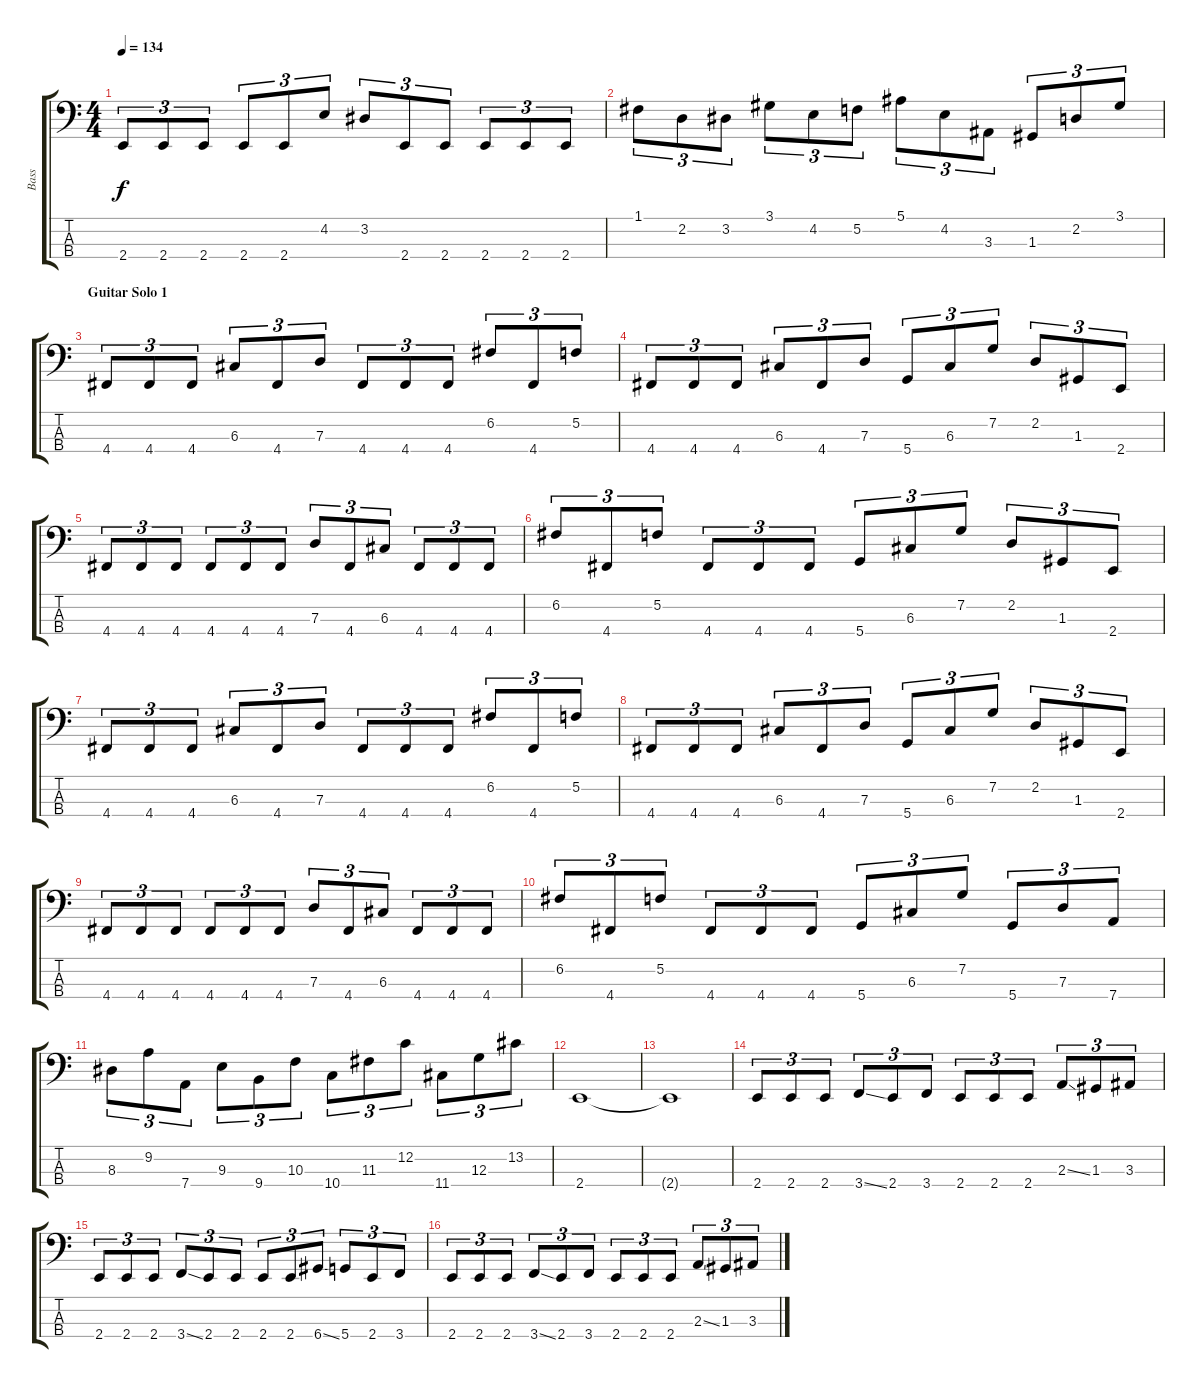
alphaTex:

\track ("Bass" "Bass") {instrument electricbassfinger}
\staff {score tabs}
\tuning (F2 C2 G1 D1) {hide}
\ts (4 4)
\tempo 134
\clef f4
\ks c
2.4.8{tu (3 2) dy f} 2.4.8{tu (3 2)} 2.4.8{tu (3 2)} 2.4.8{tu (3 2)} 2.4.8{tu (3 2)} 4.2.8{tu (3 2)} 3.2.8{tu (3 2)} 2.4.8{tu (3 2)} 2.4.8{tu (3 2)} 2.4.8{tu (3 2)} 2.4.8{tu (3 2)} 2.4.8{tu (3 2)} |
1.1.8{tu (3 2)} 2.2.8{tu (3 2)} 3.2.8{tu (3 2)} 3.1.8{tu (3 2)} 4.2.8{tu (3 2)} 5.2.8{tu (3 2)} 5.1.8{tu (3 2)} 4.2.8{tu (3 2)} 3.3.8{tu (3 2)} 1.3.8{tu (3 2)} 2.2.8{tu (3 2)} 3.1.8{tu (3 2)} |
\section ("" "Guitar Solo 1")
4.4.8{tu (3 2)} 4.4.8{tu (3 2)} 4.4.8{tu (3 2)} 6.3.8{tu (3 2)} 4.4.8{tu (3 2)} 7.3.8{tu (3 2)} 4.4.8{tu (3 2)} 4.4.8{tu (3 2)} 4.4.8{tu (3 2)} 6.2.8{tu (3 2)} 4.4.8{tu (3 2)} 5.2.8{tu (3 2)} |
4.4.8{tu (3 2)} 4.4.8{tu (3 2)} 4.4.8{tu (3 2)} 6.3.8{tu (3 2)} 4.4.8{tu (3 2)} 7.3.8{tu (3 2)} 5.4.8{tu (3 2)} 6.3.8{tu (3 2)} 7.2.8{tu (3 2)} 2.2.8{tu (3 2)} 1.3.8{tu (3 2)} 2.4.8{tu (3 2)} |
4.4.8{tu (3 2)} 4.4.8{tu (3 2)} 4.4.8{tu (3 2)} 4.4.8{tu (3 2)} 4.4.8{tu (3 2)} 4.4.8{tu (3 2)} 7.3.8{tu (3 2)} 4.4.8{tu (3 2)} 6.3.8{tu (3 2)} 4.4.8{tu (3 2)} 4.4.8{tu (3 2)} 4.4.8{tu (3 2)} |
6.2.8{tu (3 2)} 4.4.8{tu (3 2)} 5.2.8{tu (3 2)} 4.4.8{tu (3 2)} 4.4.8{tu (3 2)} 4.4.8{tu (3 2)} 5.4.8{tu (3 2)} 6.3.8{tu (3 2)} 7.2.8{tu (3 2)} 2.2.8{tu (3 2)} 1.3.8{tu (3 2)} 2.4.8{tu (3 2)} |
4.4.8{tu (3 2)} 4.4.8{tu (3 2)} 4.4.8{tu (3 2)} 6.3.8{tu (3 2)} 4.4.8{tu (3 2)} 7.3.8{tu (3 2)} 4.4.8{tu (3 2)} 4.4.8{tu (3 2)} 4.4.8{tu (3 2)} 6.2.8{tu (3 2)} 4.4.8{tu (3 2)} 5.2.8{tu (3 2)} |
4.4.8{tu (3 2)} 4.4.8{tu (3 2)} 4.4.8{tu (3 2)} 6.3.8{tu (3 2)} 4.4.8{tu (3 2)} 7.3.8{tu (3 2)} 5.4.8{tu (3 2)} 6.3.8{tu (3 2)} 7.2.8{tu (3 2)} 2.2.8{tu (3 2)} 1.3.8{tu (3 2)} 2.4.8{tu (3 2)} |
4.4.8{tu (3 2)} 4.4.8{tu (3 2)} 4.4.8{tu (3 2)} 4.4.8{tu (3 2)} 4.4.8{tu (3 2)} 4.4.8{tu (3 2)} 7.3.8{tu (3 2)} 4.4.8{tu (3 2)} 6.3.8{tu (3 2)} 4.4.8{tu (3 2)} 4.4.8{tu (3 2)} 4.4.8{tu (3 2)} |
6.2.8{tu (3 2)} 4.4.8{tu (3 2)} 5.2.8{tu (3 2)} 4.4.8{tu (3 2)} 4.4.8{tu (3 2)} 4.4.8{tu (3 2)} 5.4.8{tu (3 2)} 6.3.8{tu (3 2)} 7.2.8{tu (3 2)} 5.4.8{tu (3 2)} 7.3.8{tu (3 2)} 7.4.8{tu (3 2)} |
8.3.8{tu (3 2)} 9.2.8{tu (3 2)} 7.4.8{tu (3 2)} 9.3.8{tu (3 2)} 9.4.8{tu (3 2)} 10.3.8{tu (3 2)} 10.4.8{tu (3 2)} 11.3.8{tu (3 2)} 12.2.8{tu (3 2)} 11.4.8{tu (3 2)} 12.3.8{tu (3 2)} 13.2.8{tu (3 2)} |
\section ("" "")
2.4.1 |
2.4{t}.1 |
\section ("" "")
2.4.8{tu (3 2)} 2.4.8{tu (3 2)} 2.4.8{tu (3 2)} 3.4{ss}.8{tu (3 2)} 2.4.8{tu (3 2)} 3.4.8{tu (3 2)} 2.4.8{tu (3 2)} 2.4.8{tu (3 2)} 2.4.8{tu (3 2)} 2.3{ss}.8{tu (3 2)} 1.3.8{tu (3 2)} 3.3.8{tu (3 2)} |
2.4.8{tu (3 2)} 2.4.8{tu (3 2)} 2.4.8{tu (3 2)} 3.4{ss}.8{tu (3 2)} 2.4.8{tu (3 2)} 2.4.8{tu (3 2)} 2.4.8{tu (3 2)} 2.4.8{tu (3 2)} 6.4{ss}.8{tu (3 2)} 5.4.8{tu (3 2)} 2.4.8{tu (3 2)} 3.4.8{tu (3 2)} |
2.4.8{tu (3 2)} 2.4.8{tu (3 2)} 2.4.8{tu (3 2)} 3.4{ss}.8{tu (3 2)} 2.4.8{tu (3 2)} 3.4.8{tu (3 2)} 2.4.8{tu (3 2)} 2.4.8{tu (3 2)} 2.4.8{tu (3 2)} 2.3{ss}.8{tu (3 2)} 1.3.8{tu (3 2)} 3.3.8{tu (3 2)}
